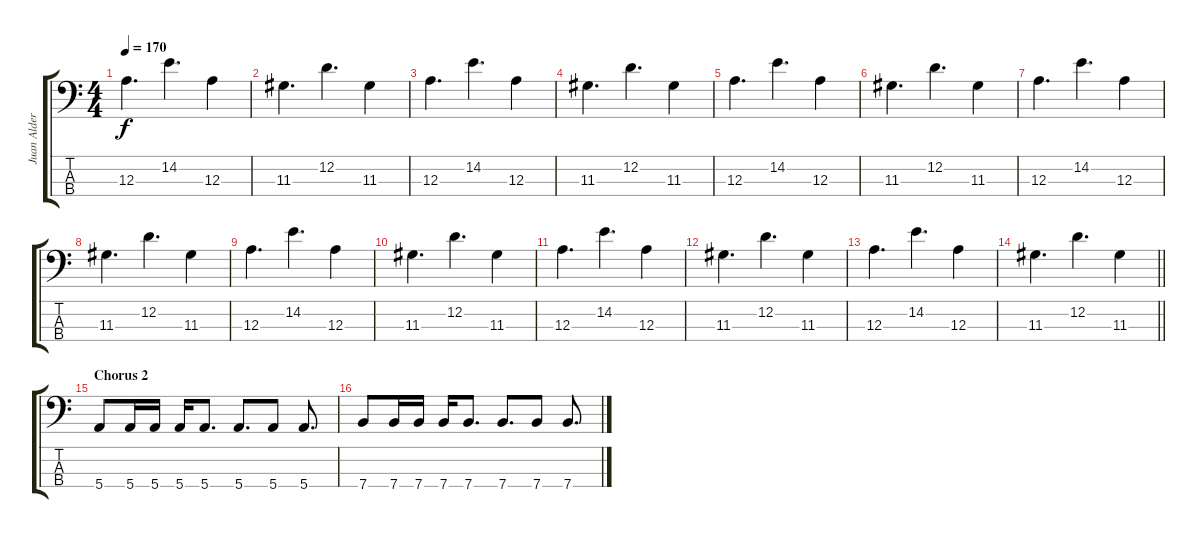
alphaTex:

\track ("Juan Alderte De La Peña [Bass]" "Juan Alder") {instrument electricbassfinger}
\staff {score tabs}
\tuning (G2 D2 A1 E1) {hide}
\ts (4 4)
\tempo 170
\clef f4
\ks c
12.3.4{d dy f} 14.2.4{d} 12.3.4 |
11.3.4{d} 12.2.4{d} 11.3.4 |
12.3.4{d} 14.2.4{d} 12.3.4 |
11.3.4{d} 12.2.4{d} 11.3.4 |
12.3.4{d} 14.2.4{d} 12.3.4 |
11.3.4{d} 12.2.4{d} 11.3.4 |
12.3.4{d} 14.2.4{d} 12.3.4 |
11.3.4{d} 12.2.4{d} 11.3.4 |
12.3.4{d} 14.2.4{d} 12.3.4 |
11.3.4{d} 12.2.4{d} 11.3.4 |
12.3.4{d} 14.2.4{d} 12.3.4 |
11.3.4{d} 12.2.4{d} 11.3.4 |
12.3.4{d} 14.2.4{d} 12.3.4 |
\barLineRight lightlight
11.3.4{d} 12.2.4{d} 11.3.4 |
\section ("" "Chorus 2")
5.4.8 5.4.16 5.4.16 5.4.16 5.4.8{d} 5.4.8{d} 5.4.8 5.4.8{d} |
7.4.8 7.4.16 7.4.16 7.4.16 7.4.8{d} 7.4.8{d} 7.4.8 7.4.8{d}
